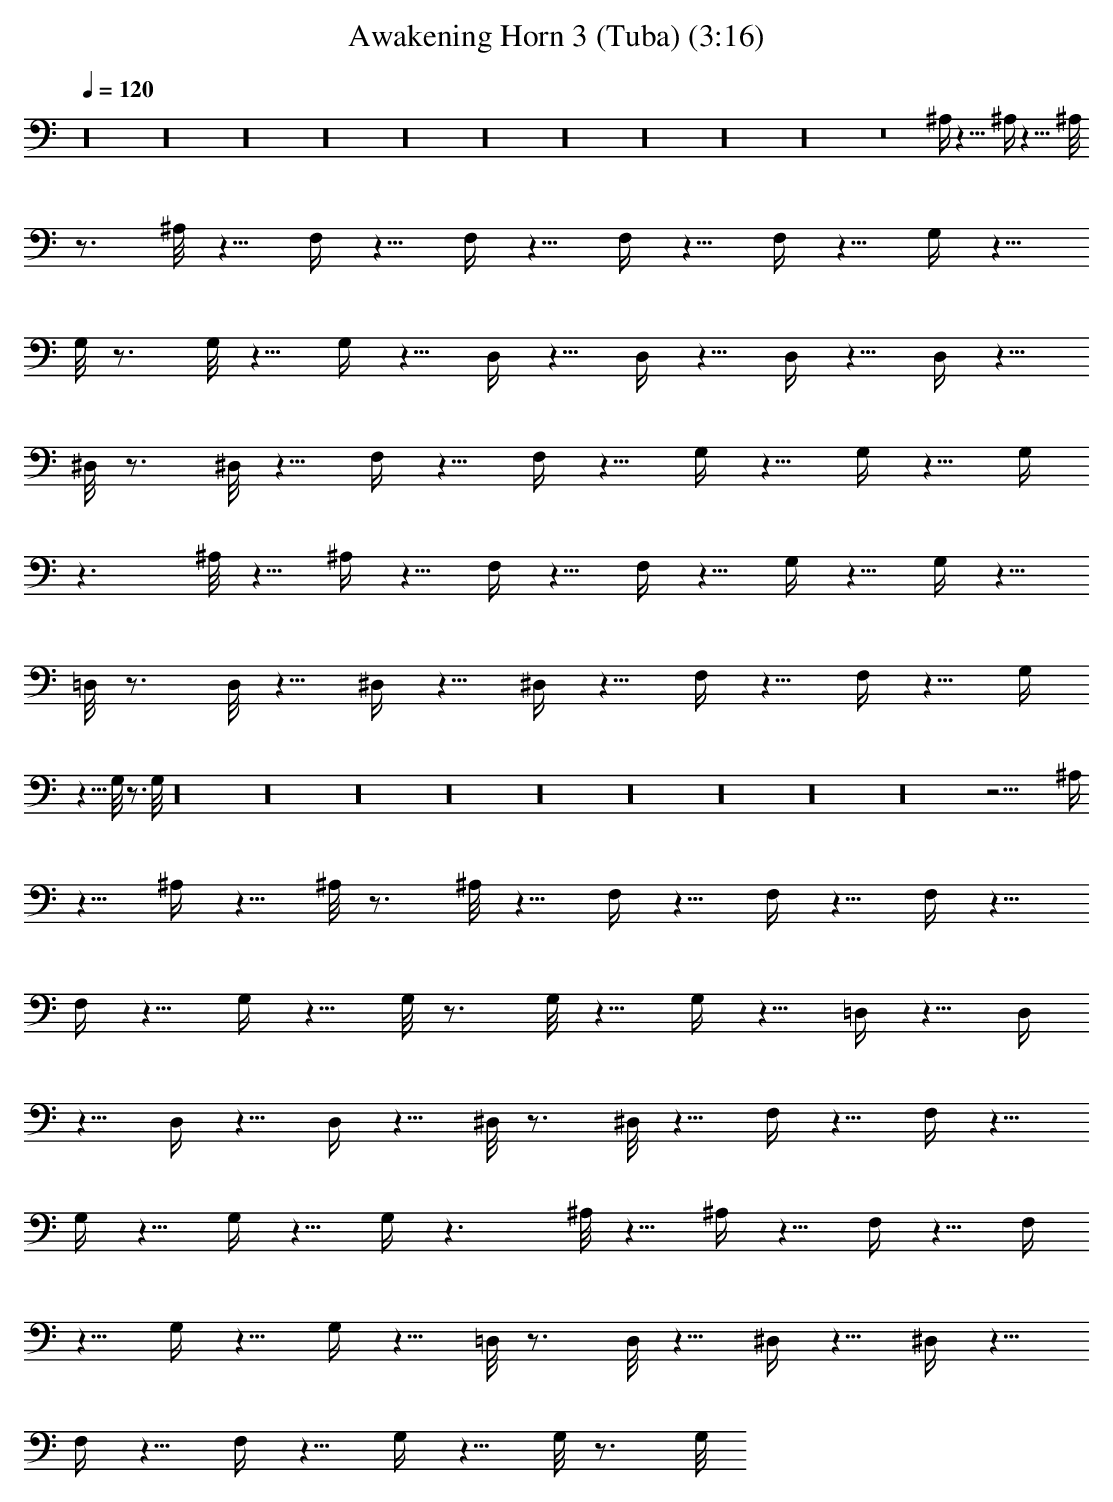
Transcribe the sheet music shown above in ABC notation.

X:1
T: Awakening Horn 3 (Tuba) (3:16)
L: 1/4
Q: 120
K: C
z16 z16 z16 z16 z16 z16 z16 z16 z16 z16 z8 ^A,/4 z5/8 ^A,/4 z5/8 ^A,/8
z3/4 ^A,/8 z5/8 F,/4 z5/8 F,/4 z5/8 F,/4 z5/8 F,/4 z5/8 G,/4 z5/8
G,/8 z3/4 G,/8 z5/8 G,/4 z5/8 D,/4 z5/8 D,/4 z5/8 D,/4 z5/8 D,/4 z5/8
^D,/8 z3/4 ^D,/8 z5/8 F,/4 z5/8 F,/4 z5/8 G,/4 z5/8 G,/4 z5/8 G,/4
z3/2 ^A,/8 z5/8 ^A,/4 z5/8 F,/4 z5/8 F,/4 z5/8 G,/4 z5/8 G,/4 z5/8
=D,/8 z3/4 D,/8 z5/8 ^D,/4 z5/8 ^D,/4 z5/8 F,/4 z5/8 F,/4 z5/8 G,/4
z5/8 G,/8 z3/4 G,/8 z16 z16 z16 z16 z16 z16 z16 z16 z16 z61/4 ^A,/4
z5/8 ^A,/4 z5/8 ^A,/8 z3/4 ^A,/8 z5/8 F,/4 z5/8 F,/4 z5/8 F,/4 z5/8
F,/4 z5/8 G,/4 z5/8 G,/8 z3/4 G,/8 z5/8 G,/4 z5/8 =D,/4 z5/8 D,/4
z5/8 D,/4 z5/8 D,/4 z5/8 ^D,/8 z3/4 ^D,/8 z5/8 F,/4 z5/8 F,/4 z5/8
G,/4 z5/8 G,/4 z5/8 G,/4 z3/2 ^A,/8 z5/8 ^A,/4 z5/8 F,/4 z5/8 F,/4
z5/8 G,/4 z5/8 G,/4 z5/8 =D,/8 z3/4 D,/8 z5/8 ^D,/4 z5/8 ^D,/4 z5/8
F,/4 z5/8 F,/4 z5/8 G,/4 z5/8 G,/8 z3/4 G,/8
